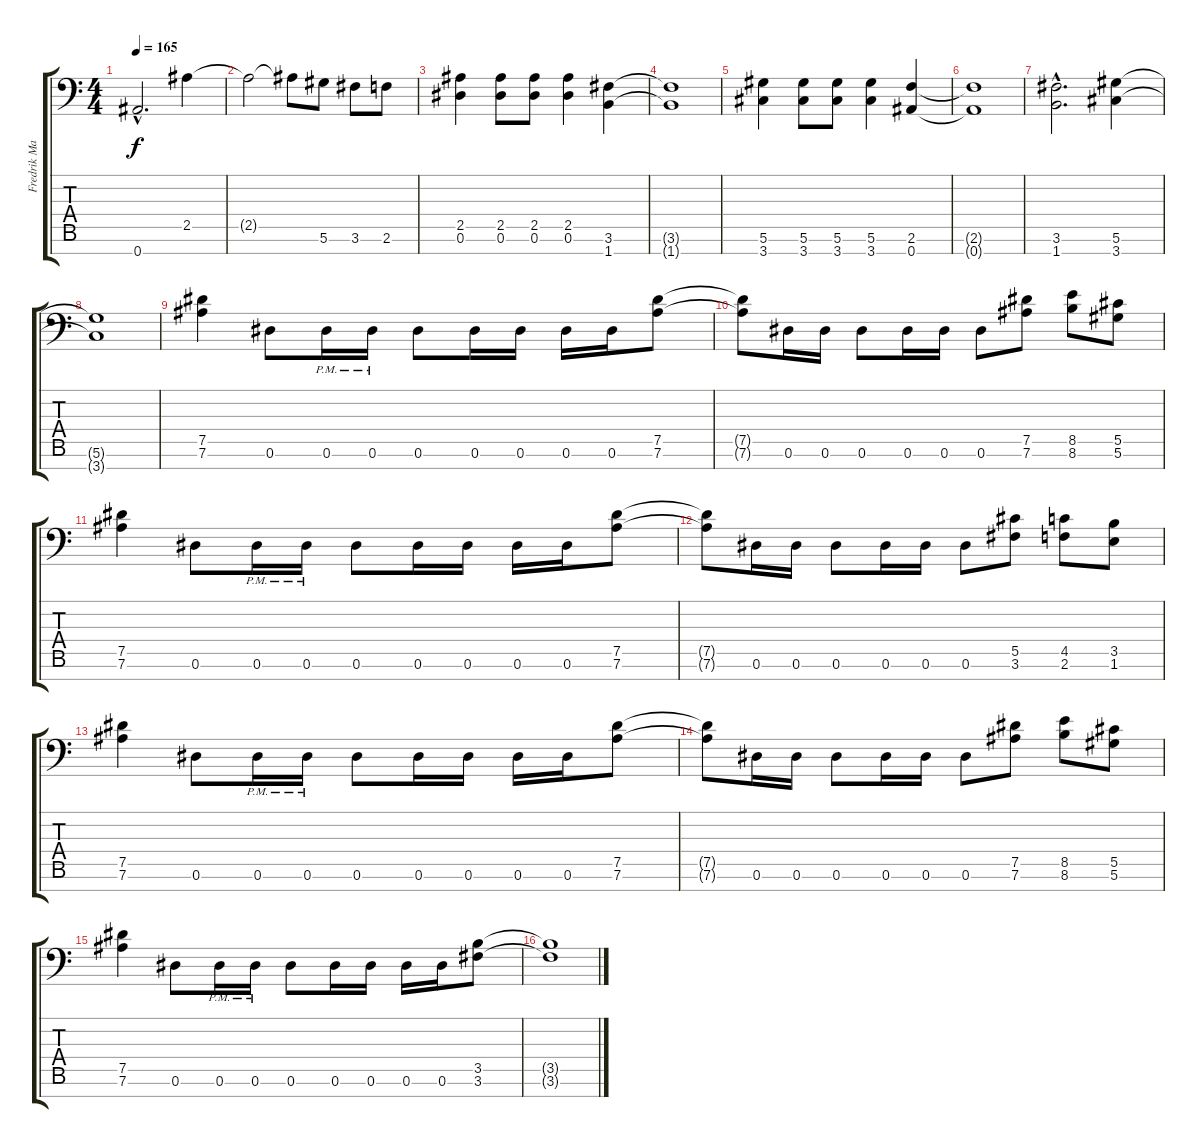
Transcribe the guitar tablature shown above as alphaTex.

\track ("Fredrik Mannberg" "Fredrik Ma") {instrument distortionguitar}
\staff {score tabs}
\tuning (Eb4 Bb3 Gb3 Db3 Ab2 Eb2 Bb1) {hide}
\ts (4 4)
\tempo 165
\clef f4
\ks c
0.7{hac}.2{d dy f} 2.5.4 |
2.5{t}.2 2.5{t}.8 5.6.8 3.6.8 2.6.8 |
(2.5 0.6).4 (2.5 0.6).8 (2.5 0.6).8 (2.5 0.6).4 (3.6 1.7).4 |
(3.6{t} 1.7{t}).1 |
(5.6 3.7).4 (5.6 3.7).8 (5.6 3.7).8 (5.6 3.7).4 (2.6 0.7).4 |
(2.6{t} 0.7{t}).1 |
(3.6{hac} 1.7{hac}).2{d} (5.6 3.7).4 |
(5.6{t} 3.7{t}).1 |
(7.5 7.6).4 0.6.8 0.6{pm}.16 0.6{pm}.16 0.6.8 0.6.16 0.6.16 0.6.16 0.6.16 (7.5 7.6).8 |
(7.5{t} 7.6{t}).8 0.6.16 0.6.16 0.6.8 0.6.16 0.6.16 0.6.8 (7.5 7.6).8 (8.5 8.6).8 (5.5 5.6).8 |
(7.5 7.6).4 0.6.8 0.6{pm}.16 0.6{pm}.16 0.6.8 0.6.16 0.6.16 0.6.16 0.6.16 (7.5 7.6).8 |
(7.5{t} 7.6{t}).8 0.6.16 0.6.16 0.6.8 0.6.16 0.6.16 0.6.8 (5.5 3.6).8 (4.5 2.6).8 (3.5 1.6).8 |
(7.5 7.6).4 0.6.8 0.6{pm}.16 0.6{pm}.16 0.6.8 0.6.16 0.6.16 0.6.16 0.6.16 (7.5 7.6).8 |
(7.5{t} 7.6{t}).8 0.6.16 0.6.16 0.6.8 0.6.16 0.6.16 0.6.8 (7.5 7.6).8 (8.5 8.6).8 (5.5 5.6).8 |
(7.5 7.6).4 0.6.8 0.6{pm}.16 0.6{pm}.16 0.6.8 0.6.16 0.6.16 0.6.16 0.6.16 (3.5 3.6).8 |
(3.5{t} 3.6{t}).1
